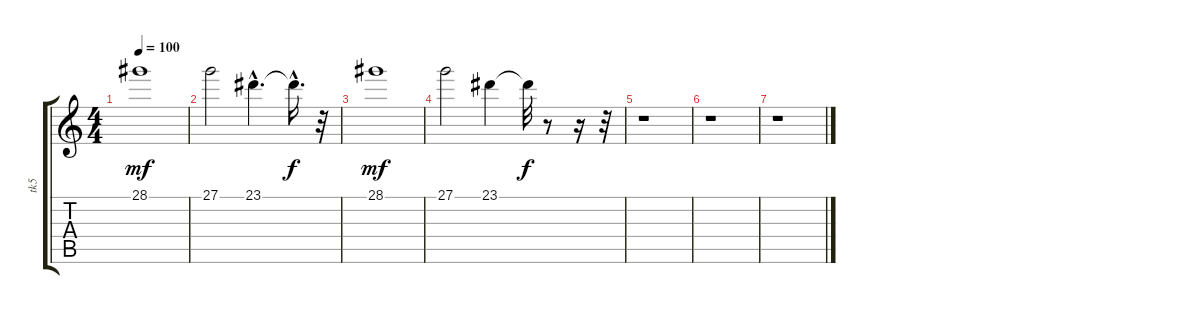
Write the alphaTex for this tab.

\track ("tk5" "tk5") {instrument acousticgrandpiano}
\staff {score tabs}
\tuning (E4 B3 G3 D3 A2 E2) {hide}
\ts (4 4)
\tempo 100
\clef g2
\ks c
28.1.1{dy mf} |
27.1.2 23.1{hac}.4{d} 23.1{hac t}.16{d dy f} r.32 |
28.1.1{dy mf} |
27.1.2 23.1.4 23.1{t}.32{dy f} r.8 r.16 r.32 |
r.1 |
r.1 |
r.1
